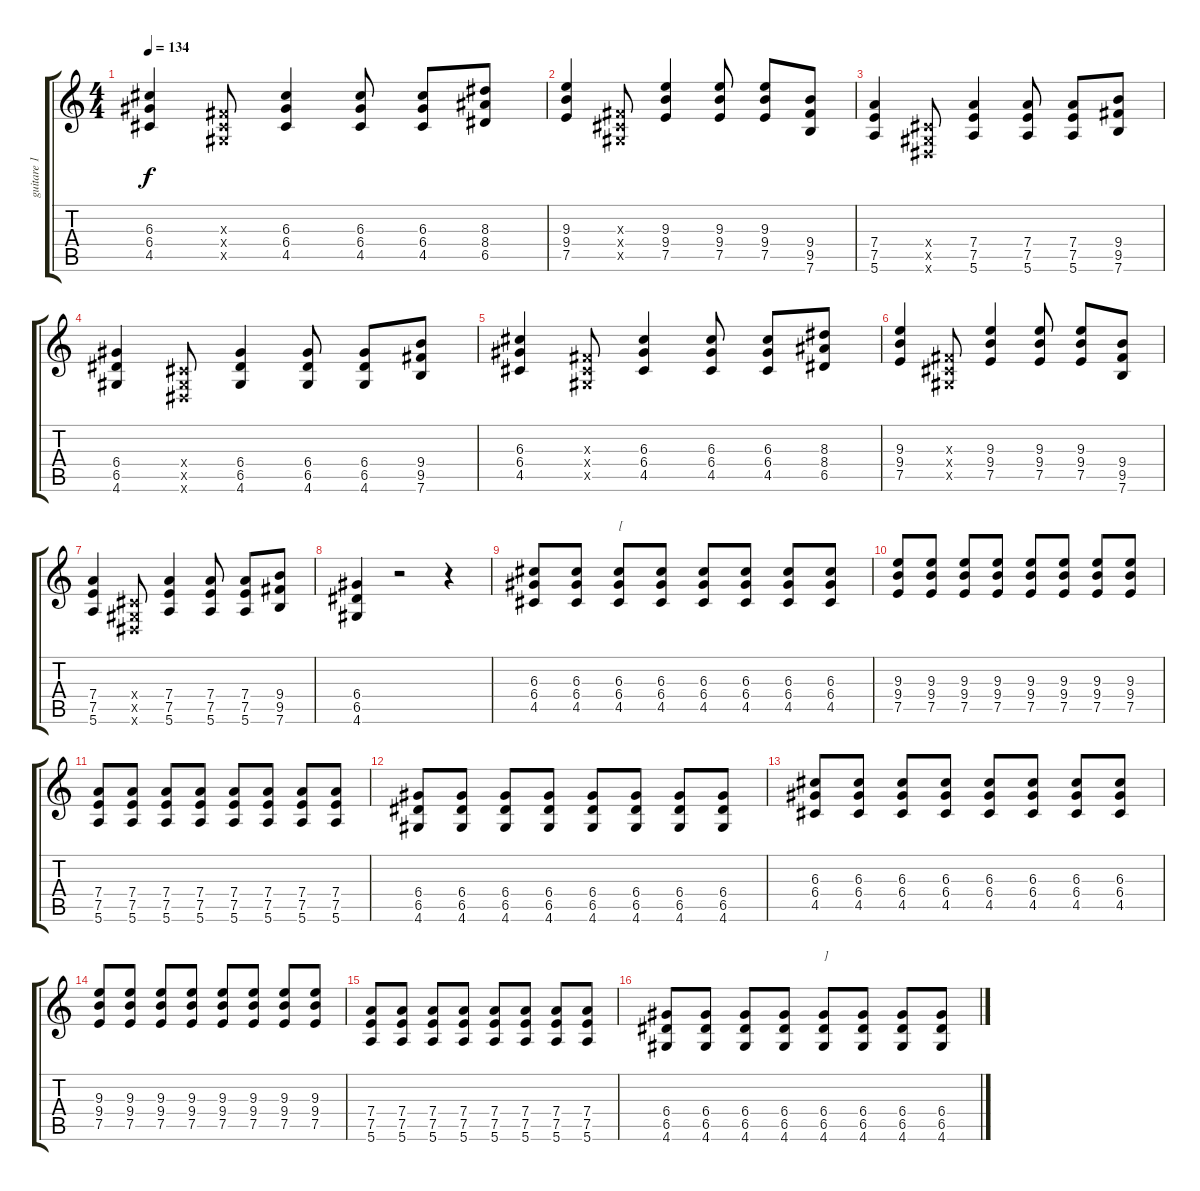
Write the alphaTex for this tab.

\track ("guitare 1" "guitare 1") {instrument overdrivenguitar}
\staff {score tabs}
\tuning (E4 B3 G3 D3 A2 E2) {hide}
\ts (4 4)
\tempo 134
\clef g2
\ks c
(6.3 6.4 4.5).4{dy f instrument overdrivenguitar} (-1.3{x} -1.4{x} -1.5{x}).8 (6.3 6.4 4.5).4 (6.3 6.4 4.5).8 (6.3 6.4 4.5).8 (8.3 8.4 6.5).8 |
(9.3 9.4 7.5).4 (-1.3{x} -1.4{x} -1.5{x}).8 (9.3 9.4 7.5).4 (9.3 9.4 7.5).8 (9.3 9.4 7.5).8 (9.4 9.5 7.6).8 |
(7.4 7.5 5.6).4 (-1.4{x} -1.5{x} -1.6{x}).8 (7.4 7.5 5.6).4 (7.4 7.5 5.6).8 (7.4 7.5 5.6).8 (9.4 9.5 7.6).8 |
(6.4 6.5 4.6).4 (-1.4{x} -1.5{x} -1.6{x}).8 (6.4 6.5 4.6).4 (6.4 6.5 4.6).8 (6.4 6.5 4.6).8 (9.4 9.5 7.6).8 |
(6.3 6.4 4.5).4 (-1.3{x} -1.4{x} -1.5{x}).8 (6.3 6.4 4.5).4 (6.3 6.4 4.5).8 (6.3 6.4 4.5).8 (8.3 8.4 6.5).8 |
(9.3 9.4 7.5).4 (-1.3{x} -1.4{x} -1.5{x}).8 (9.3 9.4 7.5).4 (9.3 9.4 7.5).8 (9.3 9.4 7.5).8 (9.4 9.5 7.6).8 |
(7.4 7.5 5.6).4 (-1.4{x} -1.5{x} -1.6{x}).8 (7.4 7.5 5.6).4 (7.4 7.5 5.6).8 (7.4 7.5 5.6).8 (9.4 9.5 7.6).8 |
(6.4 6.5 4.6).4 r.2 r.4 |
(6.3 6.4 4.5).8 (6.3 6.4 4.5).8 (6.3 6.4 4.5).8{txt "["} (6.3 6.4 4.5).8 (6.3 6.4 4.5).8 (6.3 6.4 4.5).8 (6.3 6.4 4.5).8 (6.3 6.4 4.5).8 |
(9.3 9.4 7.5).8 (9.3 9.4 7.5).8 (9.3 9.4 7.5).8 (9.3 9.4 7.5).8 (9.3 9.4 7.5).8 (9.3 9.4 7.5).8 (9.3 9.4 7.5).8 (9.3 9.4 7.5).8 |
(7.4 7.5 5.6).8 (7.4 7.5 5.6).8 (7.4 7.5 5.6).8 (7.4 7.5 5.6).8 (7.4 7.5 5.6).8 (7.4 7.5 5.6).8 (7.4 7.5 5.6).8 (7.4 7.5 5.6).8 |
(6.4 6.5 4.6).8 (6.4 6.5 4.6).8 (6.4 6.5 4.6).8 (6.4 6.5 4.6).8 (6.4 6.5 4.6).8 (6.4 6.5 4.6).8 (6.4 6.5 4.6).8 (6.4 6.5 4.6).8 |
(6.3 6.4 4.5).8 (6.3 6.4 4.5).8 (6.3 6.4 4.5).8 (6.3 6.4 4.5).8 (6.3 6.4 4.5).8 (6.3 6.4 4.5).8 (6.3 6.4 4.5).8 (6.3 6.4 4.5).8 |
(9.3 9.4 7.5).8 (9.3 9.4 7.5).8 (9.3 9.4 7.5).8 (9.3 9.4 7.5).8 (9.3 9.4 7.5).8 (9.3 9.4 7.5).8 (9.3 9.4 7.5).8 (9.3 9.4 7.5).8 |
(7.4 7.5 5.6).8 (7.4 7.5 5.6).8 (7.4 7.5 5.6).8 (7.4 7.5 5.6).8 (7.4 7.5 5.6).8 (7.4 7.5 5.6).8 (7.4 7.5 5.6).8 (7.4 7.5 5.6).8 |
(6.4 6.5 4.6).8 (6.4 6.5 4.6).8 (6.4 6.5 4.6).8 (6.4 6.5 4.6).8 (6.4 6.5 4.6).8{txt "]"} (6.4 6.5 4.6).8 (6.4 6.5 4.6).8 (6.4 6.5 4.6).8
